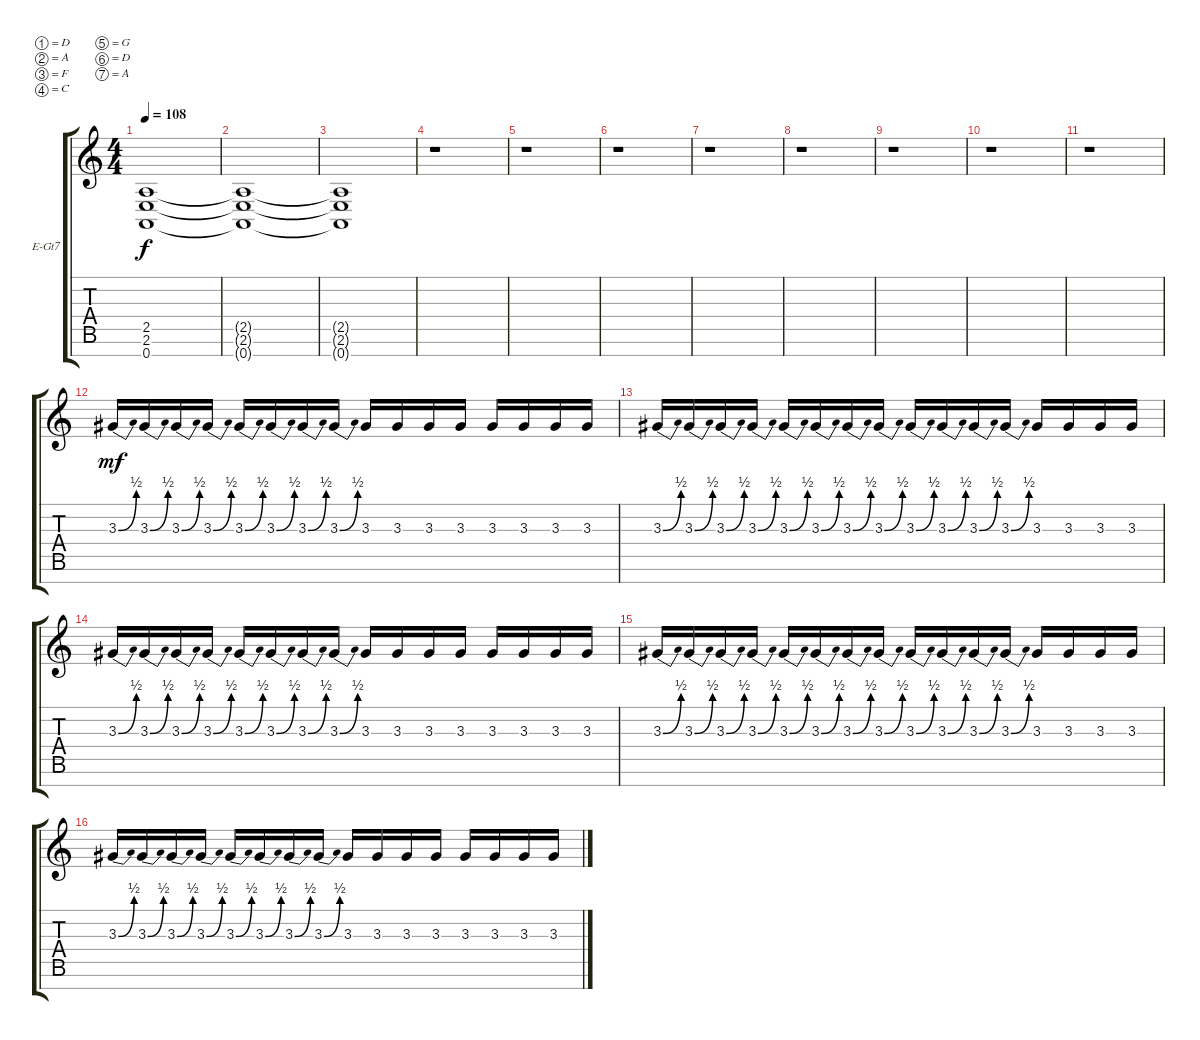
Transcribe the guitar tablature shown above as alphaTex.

\bracketExtendMode groupsimilarinstruments
\firstSystemTrackNameOrientation horizontal
\otherSystemsTrackNameOrientation horizontal
\track ("Munky" "E-Gt7") {instrument distortionguitar}
\staff {score tabs}
\tuning (D4 A3 F3 C3 G2 D2 A1)
\ts (4 4)
\tempo 108
\clef g2
\ks c
(2.5{t} 2.6{t} 0.7{t}).1{dy f} |
(2.5{t} 2.6{t} 0.7{t}).1 |
(2.5{t} 2.6{t} 0.7{t}).1 |
r.1 |
r.1 |
r.1 |
r.1 |
r.1 |
r.1 |
r.1 |
r.1 |
3.3{be (bend 0 0 60 2)}.16{dy mf} 3.3{be (bend 0 0 60 2)}.16 3.3{be (bend 0 0 60 2)}.16 3.3{be (bend 0 0 60 2)}.16 3.3{be (bend 0 0 60 2)}.16 3.3{be (bend 0 0 60 2)}.16 3.3{be (bend 0 0 60 2)}.16 3.3{be (bend 0 0 60 2)}.16 3.3.16 3.3.16 3.3.16 3.3.16 3.3.16 3.3.16 3.3.16 3.3.16 |
3.3{be (bend 0 0 60 2)}.16 3.3{be (bend 0 0 60 2)}.16 3.3{be (bend 0 0 60 2)}.16 3.3{be (bend 0 0 60 2)}.16 3.3{be (bend 0 0 60 2)}.16 3.3{be (bend 0 0 60 2)}.16 3.3{be (bend 0 0 60 2)}.16 3.3{be (bend 0 0 60 2)}.16 3.3{be (bend 0 0 60 2)}.16 3.3{be (bend 0 0 60 2)}.16 3.3{be (bend 0 0 60 2)}.16 3.3{be (bend 0 0 60 2)}.16 3.3.16 3.3.16 3.3.16 3.3.16 |
3.3{be (bend 0 0 60 2)}.16 3.3{be (bend 0 0 60 2)}.16 3.3{be (bend 0 0 60 2)}.16 3.3{be (bend 0 0 60 2)}.16 3.3{be (bend 0 0 60 2)}.16 3.3{be (bend 0 0 60 2)}.16 3.3{be (bend 0 0 60 2)}.16 3.3{be (bend 0 0 60 2)}.16 3.3.16 3.3.16 3.3.16 3.3.16 3.3.16 3.3.16 3.3.16 3.3.16 |
3.3{be (bend 0 0 60 2)}.16 3.3{be (bend 0 0 60 2)}.16 3.3{be (bend 0 0 60 2)}.16 3.3{be (bend 0 0 60 2)}.16 3.3{be (bend 0 0 60 2)}.16 3.3{be (bend 0 0 60 2)}.16 3.3{be (bend 0 0 60 2)}.16 3.3{be (bend 0 0 60 2)}.16 3.3{be (bend 0 0 60 2)}.16 3.3{be (bend 0 0 60 2)}.16 3.3{be (bend 0 0 60 2)}.16 3.3{be (bend 0 0 60 2)}.16 3.3.16 3.3.16 3.3.16 3.3.16 |
3.3{be (bend 0 0 60 2)}.16 3.3{be (bend 0 0 60 2)}.16 3.3{be (bend 0 0 60 2)}.16 3.3{be (bend 0 0 60 2)}.16 3.3{be (bend 0 0 60 2)}.16 3.3{be (bend 0 0 60 2)}.16 3.3{be (bend 0 0 60 2)}.16 3.3{be (bend 0 0 60 2)}.16 3.3.16 3.3.16 3.3.16 3.3.16 3.3.16 3.3.16 3.3.16 3.3.16
